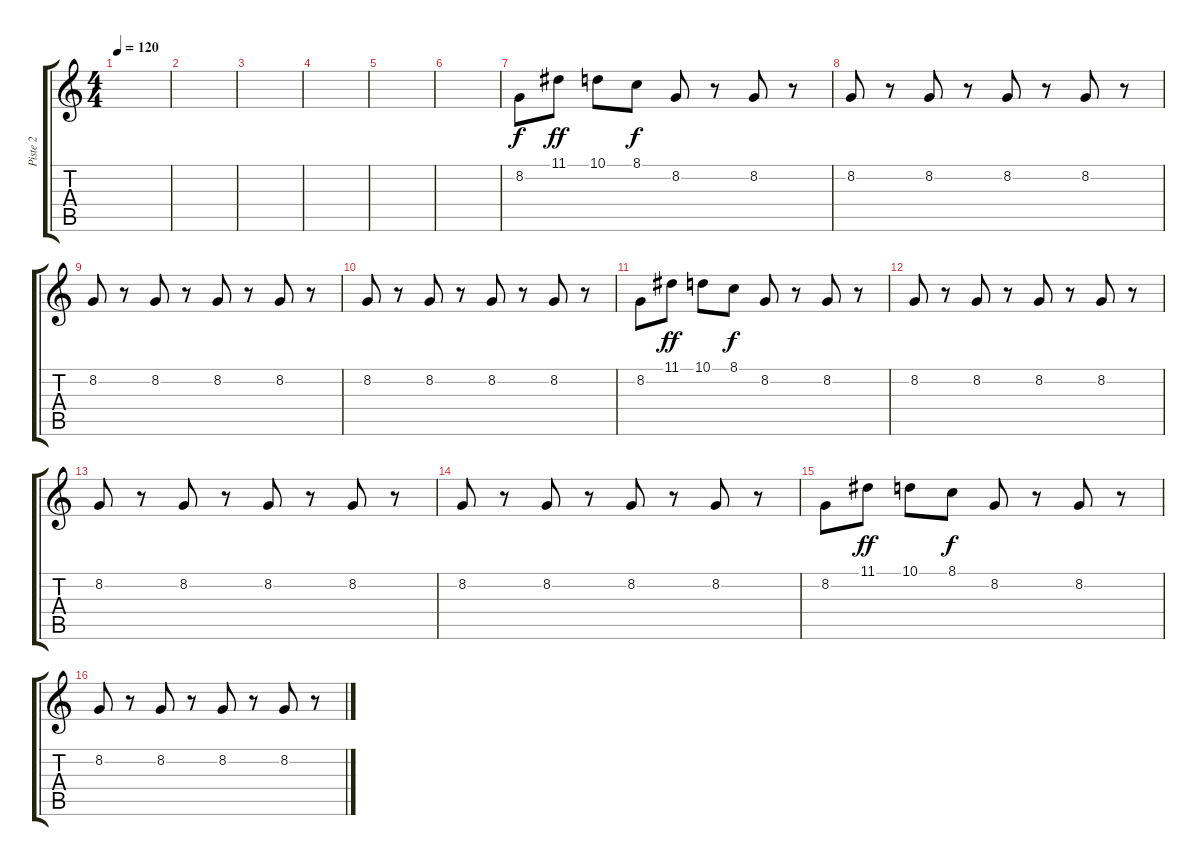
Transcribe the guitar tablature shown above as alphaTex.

\track ("Piste 2" "Piste 2") {instrument fx1rain}
\staff {score tabs}
\tuning (E4 B3 G3 D3 A2 E2) {hide}
\ts (4 4)
\tempo 120
\clef g2
\ks c
|
|
|
|
|
|
8.2.8 11.1.8{dy ff} 10.1.8 8.1.8{dy f} 8.2.8 r.8 8.2.8 r.8 |
8.2.8 r.8 8.2.8 r.8 8.2.8 r.8 8.2.8 r.8 |
8.2.8 r.8 8.2.8 r.8 8.2.8 r.8 8.2.8 r.8 |
8.2.8 r.8 8.2.8 r.8 8.2.8 r.8 8.2.8 r.8 |
8.2.8 11.1.8{dy ff} 10.1.8 8.1.8{dy f} 8.2.8 r.8 8.2.8 r.8 |
8.2.8 r.8 8.2.8 r.8 8.2.8 r.8 8.2.8 r.8 |
8.2.8 r.8 8.2.8 r.8 8.2.8 r.8 8.2.8 r.8 |
8.2.8 r.8 8.2.8 r.8 8.2.8 r.8 8.2.8 r.8 |
8.2.8 11.1.8{dy ff} 10.1.8 8.1.8{dy f} 8.2.8 r.8 8.2.8 r.8 |
8.2.8 r.8 8.2.8 r.8 8.2.8 r.8 8.2.8 r.8
